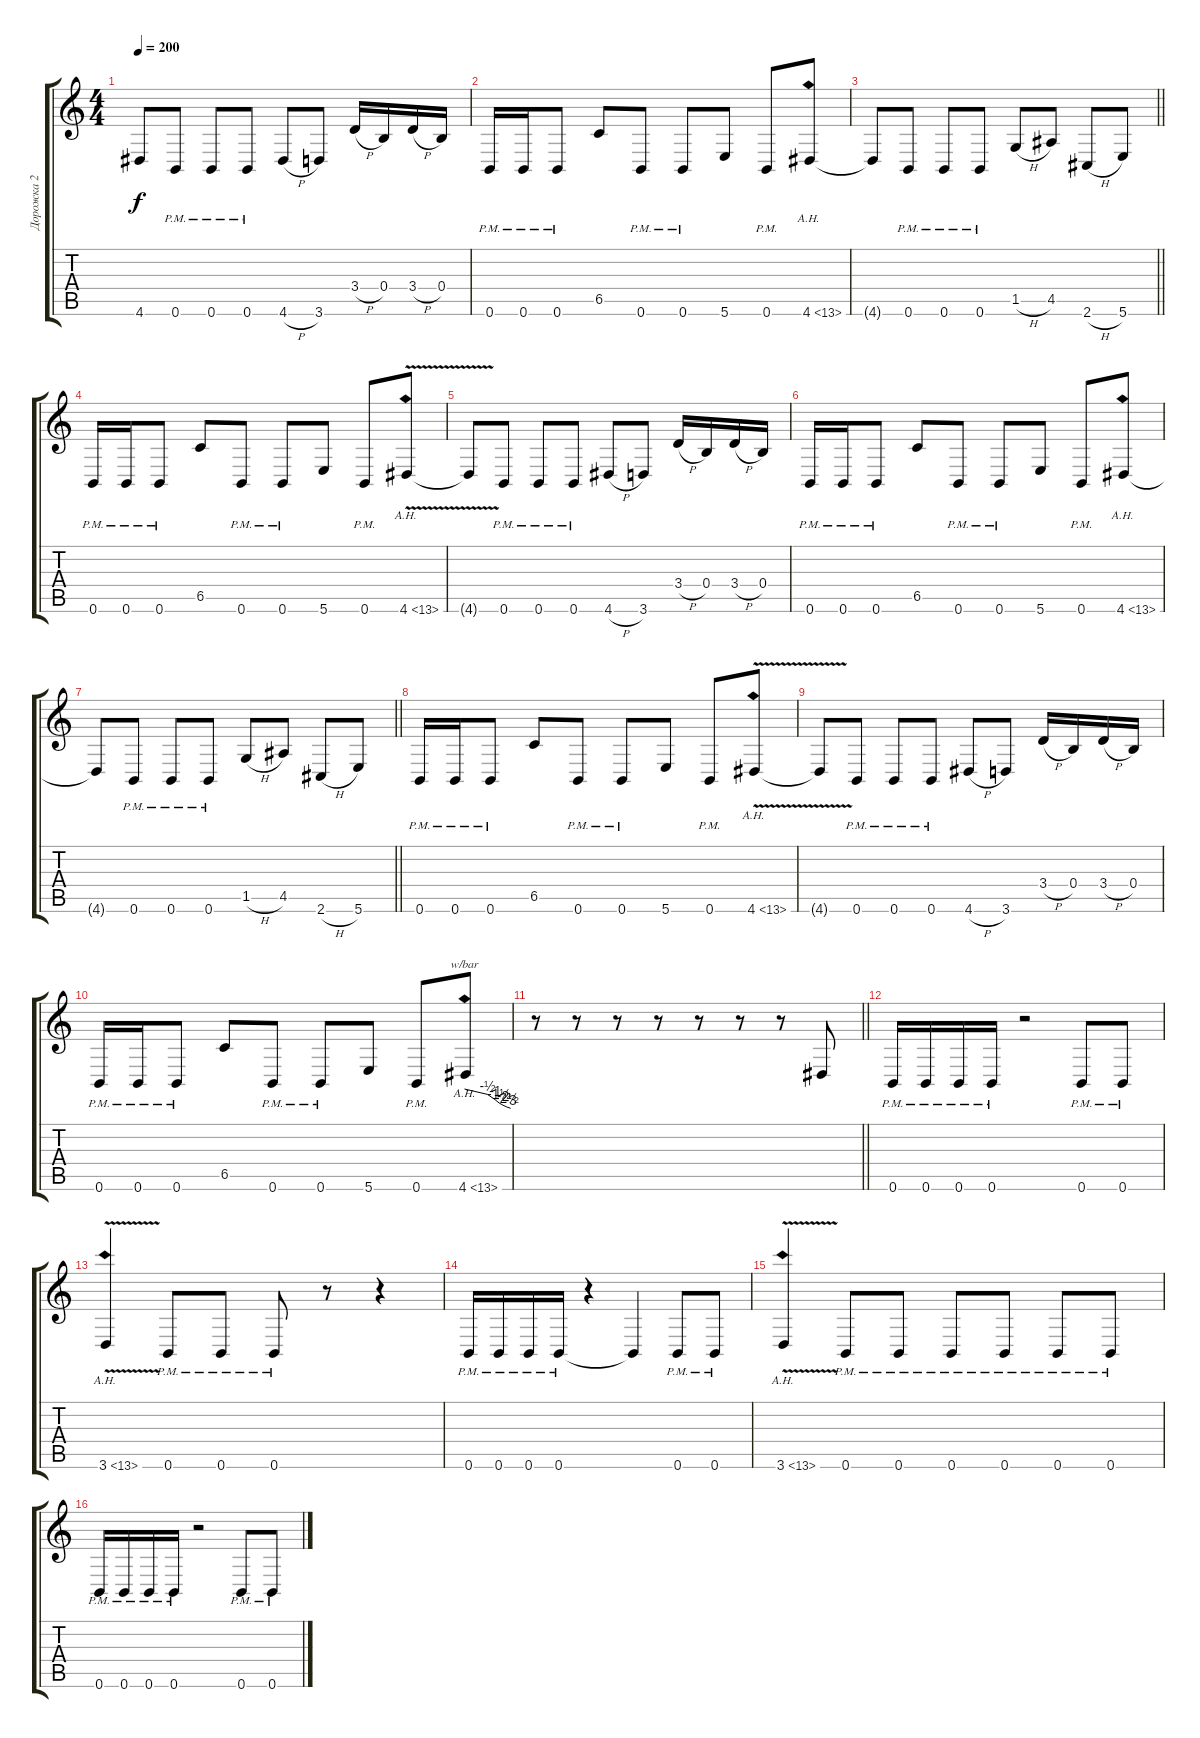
\track ("Дорожка 2" "Дорожка 2") {instrument distortionguitar}
\staff {score tabs}
\tuning (Db4 Ab3 E3 B2 Gb2 B1) {hide}
\ts (4 4)
\tempo 200
\clef g2
\ks c
4.6{t}.8{dy f} 0.6{pm}.8 0.6{pm}.8 0.6{pm}.8 4.6{h}.8 3.6.8 3.4{h}.16 0.4.16 3.4{h}.16 0.4.16 |
0.6{pm}.16 0.6{pm}.16 0.6{pm}.8 6.5.8 0.6{pm}.8 0.6{pm}.8 5.6.8 0.6{pm}.8 4.6{ah 9}.8 |
\barLineRight lightlight
4.6{t}.8 0.6{pm}.8 0.6{pm}.8 0.6{pm}.8 1.5{h}.8 4.5.8 2.6{h}.8 5.6.8 |
0.6{pm}.16 0.6{pm}.16 0.6{pm}.8 6.5.8 0.6{pm}.8 0.6{pm}.8 5.6.8 0.6{pm}.8 4.6{ah 9 v}.8 |
4.6{t}.8 0.6{pm}.8 0.6{pm}.8 0.6{pm}.8 4.6{h}.8 3.6.8 3.4{h}.16 0.4.16 3.4{h}.16 0.4.16 |
0.6{pm}.16 0.6{pm}.16 0.6{pm}.8 6.5.8 0.6{pm}.8 0.6{pm}.8 5.6.8 0.6{pm}.8 4.6{ah 9}.8 |
\barLineRight lightlight
4.6{t}.8 0.6{pm}.8 0.6{pm}.8 0.6{pm}.8 1.5{h}.8 4.5.8 2.6{h}.8 5.6.8 |
0.6{pm}.16 0.6{pm}.16 0.6{pm}.8 6.5.8 0.6{pm}.8 0.6{pm}.8 5.6.8 0.6{pm}.8 4.6{ah 9 v}.8 |
4.6{t}.8 0.6{pm}.8 0.6{pm}.8 0.6{pm}.8 4.6{h}.8 3.6.8 3.4{h}.16 0.4.16 3.4{h}.16 0.4.16 |
0.6{pm}.16 0.6{pm}.16 0.6{pm}.8 6.5.8 0.6{pm}.8 0.6{pm}.8 5.6.8 0.6{pm}.8 4.6{ah 9}.8{tbe (custom default 0 0 30 -2 40 -4 45 -6 50 -8 55 -10 60 -12)} |
\barLineRight lightlight
r.8 r.8 r.8 r.8 r.8 r.8 r.8 4.6{t}.8 |
0.6{pm}.16 0.6{pm}.16 0.6{pm}.16 0.6{pm}.16 r.2 0.6{pm}.8 0.6{pm}.8 |
3.6{ah 10 v}.4 0.6{pm}.8 0.6{pm}.8 0.6{pm}.8 r.8 r.4 |
0.6{pm}.16 0.6{pm}.16 0.6{pm}.16 0.6{pm}.16 r.4 0.6{t}.4 0.6{pm}.8 0.6{pm}.8 |
3.6{ah 10 v}.4 0.6{pm}.8 0.6{pm}.8 0.6{pm}.8 0.6{pm}.8 0.6{pm}.8 0.6{pm}.8 |
0.6{pm}.16 0.6{pm}.16 0.6{pm}.16 0.6{pm}.16 r.2 0.6{pm}.8 0.6{pm}.8
